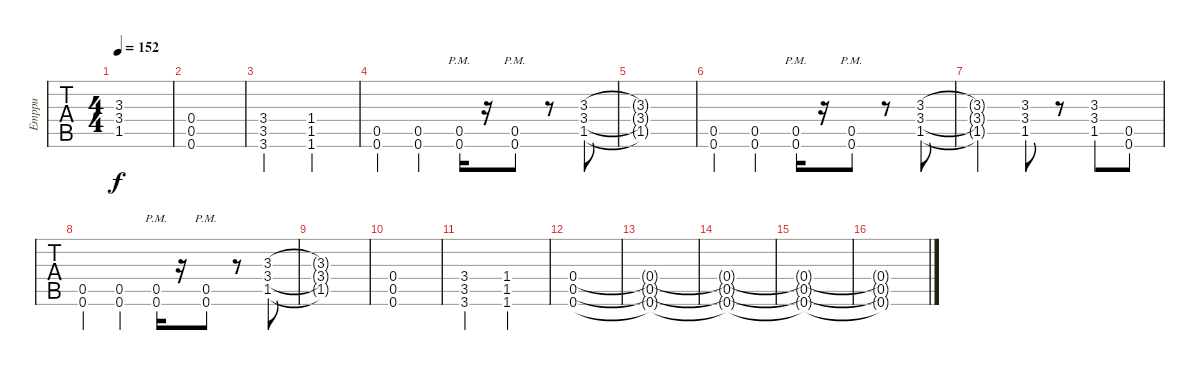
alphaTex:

\track ("Emppu" "Emppu") {instrument distortionguitar}
\staff {tabs}
\tuning (E4 B3 G3 D3 A2 D2) {hide}
\ts (4 4)
\tempo 152
\clef g2
\ks c
(3.3{t} 3.4{t} 1.5{t}).1{dy f} |
(0.4 0.5 0.6).1 |
(3.4 3.5 3.6).2 (1.4 1.5 1.6).2 |
(0.5 0.6).4 (0.5 0.6).4 (0.5{pm} 0.6{pm}).16 r.16 (0.5{pm} 0.6{pm}).8 r.8 (3.3 3.4 1.5).8 |
(3.3{t} 3.4{t} 1.5{t}).1 |
(0.5 0.6).4 (0.5 0.6).4 (0.5{pm} 0.6{pm}).16 r.16 (0.5{pm} 0.6{pm}).8 r.8 (3.3 3.4 1.5).8 |
(3.3{t} 3.4{t} 1.5{t}).2 (3.3 3.4 1.5).8 r.8 (3.3 3.4 1.5).8 (0.5 0.6).8 |
(0.5 0.6).4 (0.5 0.6).4 (0.5{pm} 0.6{pm}).16 r.16 (0.5{pm} 0.6{pm}).8 r.8 (3.3 3.4 1.5).8 |
(3.3{t} 3.4{t} 1.5{t}).1 |
(0.4 0.5 0.6).1 |
(3.4 3.5 3.6).2 (1.4 1.5 1.6).2 |
(0.4 0.5 0.6).1 |
(0.4{t} 0.5{t} 0.6{t}).1 |
(0.4{t} 0.5{t} 0.6{t}).1 |
(0.4{t} 0.5{t} 0.6{t}).1 |
(0.4{t} 0.5{t} 0.6{t}).1
